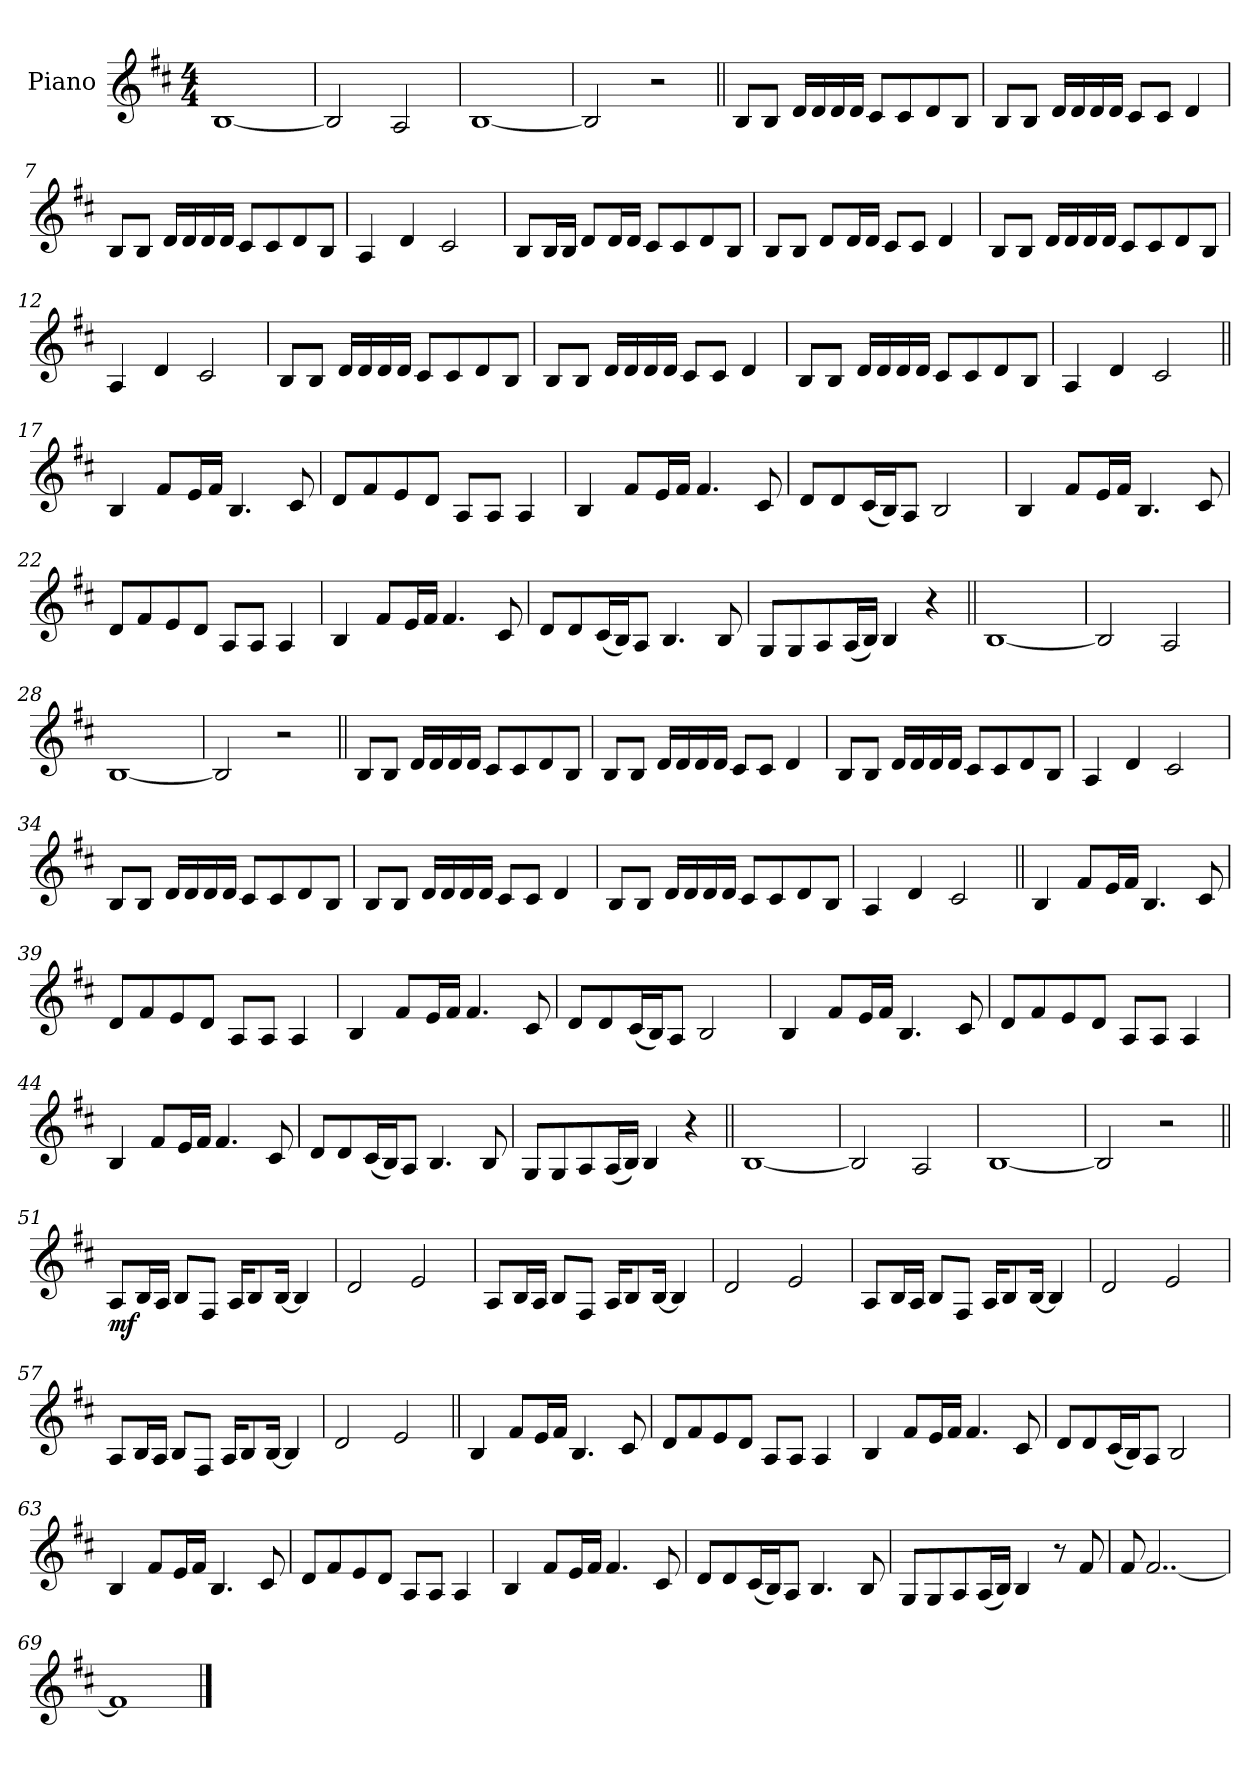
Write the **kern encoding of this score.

**kern	**dynam
*part1	*part1
*staff1	*staff1
*I"Piano	*
*I'Pno.	*
*clefG2	*
*k[f#c#]	*
*M4/4	*
=1	=1
[1B!	.
=2	=2
2B!]	.
2A!	.
=3	=3
[1B!	.
=4	=4
2B!]	.
2r	.
=5||	=5||
8BL	.
8BJ	.
16dLL	.
16d	.
16d	.
16dJJ	.
8c#L	.
8c#	.
8d	.
8BJ	.
=6	=6
8BL	.
8BJ	.
16dLL	.
16d	.
16d	.
16dJJ	.
8c#L	.
8c#J	.
4d	.
=7	=7
8BL	.
8BJ	.
16dLL	.
16d	.
16d	.
16dJJ	.
8c#L	.
8c#	.
8d	.
8BJ	.
=8	=8
4A	.
4d	.
2c#	.
=9	=9
8BL	.
16BL	.
16BJJ	.
8dL	.
16dL	.
16dJJ	.
8c#L	.
8c#	.
8d	.
8BJ	.
=10	=10
8BL	.
8BJ	.
8dL	.
16dL	.
16dJJ	.
8c#L	.
8c#J	.
4d	.
=11	=11
8BL	.
8BJ	.
16dLL	.
16d	.
16d	.
16dJJ	.
8c#L	.
8c#	.
8d	.
8BJ	.
=12	=12
4A	.
4d	.
2c#	.
=13	=13
8BL	.
8BJ	.
16dLL	.
16d	.
16d	.
16dJJ	.
8c#L	.
8c#	.
8d	.
8BJ	.
=14	=14
8BL	.
8BJ	.
16dLL	.
16d	.
16d	.
16dJJ	.
8c#L	.
8c#J	.
4d	.
=15	=15
8BL	.
8BJ	.
16dLL	.
16d	.
16d	.
16dJJ	.
8c#L	.
8c#	.
8d	.
8BJ	.
=16	=16
4A	.
4d	.
2c#	.
=17||	=17||
4B	.
8f#L	.
16eL	.
16f#JJ	.
4.B	.
8c#	.
=18	=18
8dL	.
8f#	.
8e	.
8dJ	.
8AL	.
8AJ	.
4A	.
=19	=19
4B	.
8f#L	.
16eL	.
16f#JJ	.
4.f#	.
8c#	.
=20	=20
8dL	.
8d	.
(<16c#L	.
16BJ)	.
8AJ	.
2B	.
=21	=21
4B	.
8f#L	.
16eL	.
16f#JJ	.
4.B	.
8c#	.
=22	=22
8dL	.
8f#	.
8e	.
8dJ	.
8AL	.
8AJ	.
4A	.
=23	=23
4B	.
8f#L	.
16eL	.
16f#JJ	.
4.f#	.
8c#	.
=24	=24
8dL	.
8d	.
(<16c#L	.
16BJ)	.
8AJ	.
4.B	.
8B	.
=25	=25
8GL	.
8G	.
8A	.
(<16AL	.
16BJJ)	.
4B	.
4r	.
=26||	=26||
[1B!	.
=27	=27
2B!]	.
2A!	.
=28	=28
[1B!	.
=29	=29
2B!]	.
2r	.
=30||	=30||
8BL	.
8BJ	.
16dLL	.
16d	.
16d	.
16dJJ	.
8c#L	.
8c#	.
8d	.
8BJ	.
=31	=31
8BL	.
8BJ	.
16dLL	.
16d	.
16d	.
16dJJ	.
8c#L	.
8c#J	.
4d	.
=32	=32
8BL	.
8BJ	.
16dLL	.
16d	.
16d	.
16dJJ	.
8c#L	.
8c#	.
8d	.
8BJ	.
=33	=33
4A	.
4d	.
2c#	.
=34	=34
8BL	.
8BJ	.
16dLL	.
16d	.
16d	.
16dJJ	.
8c#L	.
8c#	.
8d	.
8BJ	.
=35	=35
8BL	.
8BJ	.
16dLL	.
16d	.
16d	.
16dJJ	.
8c#L	.
8c#J	.
4d	.
=36	=36
8BL	.
8BJ	.
16dLL	.
16d	.
16d	.
16dJJ	.
8c#L	.
8c#	.
8d	.
8BJ	.
=37	=37
4A	.
4d	.
2c#	.
=38||	=38||
4B	.
8f#L	.
16eL	.
16f#JJ	.
4.B	.
8c#	.
=39	=39
8dL	.
8f#	.
8e	.
8dJ	.
8AL	.
8AJ	.
4A	.
=40	=40
4B	.
8f#L	.
16eL	.
16f#JJ	.
4.f#	.
8c#	.
=41	=41
8dL	.
8d	.
(<16c#L	.
16BJ)	.
8AJ	.
2B	.
=42	=42
4B	.
8f#L	.
16eL	.
16f#JJ	.
4.B	.
8c#	.
=43	=43
8dL	.
8f#	.
8e	.
8dJ	.
8AL	.
8AJ	.
4A	.
=44	=44
4B	.
8f#L	.
16eL	.
16f#JJ	.
4.f#	.
8c#	.
=45	=45
8dL	.
8d	.
(<16c#L	.
16BJ)	.
8AJ	.
4.B	.
8B	.
=46	=46
8GL	.
8G	.
8A	.
(<16AL	.
16BJJ)	.
4B	.
4r	.
=47||	=47||
[1B!	.
=48	=48
2B!]	.
2A!	.
=49	=49
[1B!	.
=50	=50
2B!]	.
2r	.
=51||	=51||
!	!LO:DY:b
8AL	mf
16BL	.
16AJJ	.
8BL	.
8F#J	.
16AKL	.
8B	.
[16BJk	.
4B]	.
=52	=52
2d!	.
2e!	.
=53	=53
8AL	.
16BL	.
16AJJ	.
8BL	.
8F#J	.
16AKL	.
8B	.
[16BJk	.
4B]	.
=54	=54
2d!	.
2e!	.
=55	=55
8AL	.
16BL	.
16AJJ	.
8BL	.
8F#J	.
16AKL	.
8B	.
[16BJk	.
4B]	.
=56	=56
2d!	.
2e!	.
=57	=57
8AL	.
16BL	.
16AJJ	.
8BL	.
8F#J	.
16AKL	.
8B	.
[16BJk	.
4B]	.
=58	=58
2d!	.
2e!	.
=59||	=59||
4B	.
8f#L	.
16eL	.
16f#JJ	.
4.B	.
8c#	.
=60	=60
8dL	.
8f#	.
8e	.
8dJ	.
8AL	.
8AJ	.
4A	.
=61	=61
4B	.
8f#L	.
16eL	.
16f#JJ	.
4.f#	.
8c#	.
=62	=62
8dL	.
8d	.
(<16c#L	.
16BJ)	.
8AJ	.
2B	.
=63	=63
4B	.
8f#L	.
16eL	.
16f#JJ	.
4.B	.
8c#	.
=64	=64
8dL	.
8f#	.
8e	.
8dJ	.
8AL	.
8AJ	.
4A	.
=65	=65
4B	.
8f#L	.
16eL	.
16f#JJ	.
4.f#	.
8c#	.
=66	=66
8dL	.
8d	.
(<16c#L	.
16BJ)	.
8AJ	.
4.B	.
8B	.
=67	=67
8GL	.
8G	.
8A	.
(<16AL	.
16BJJ)	.
4B	.
8r	.
8f#	.
=68	=68
8f#	.
[2..f#	.
=69	=69
1f#]	.
==	==
*-	*-
